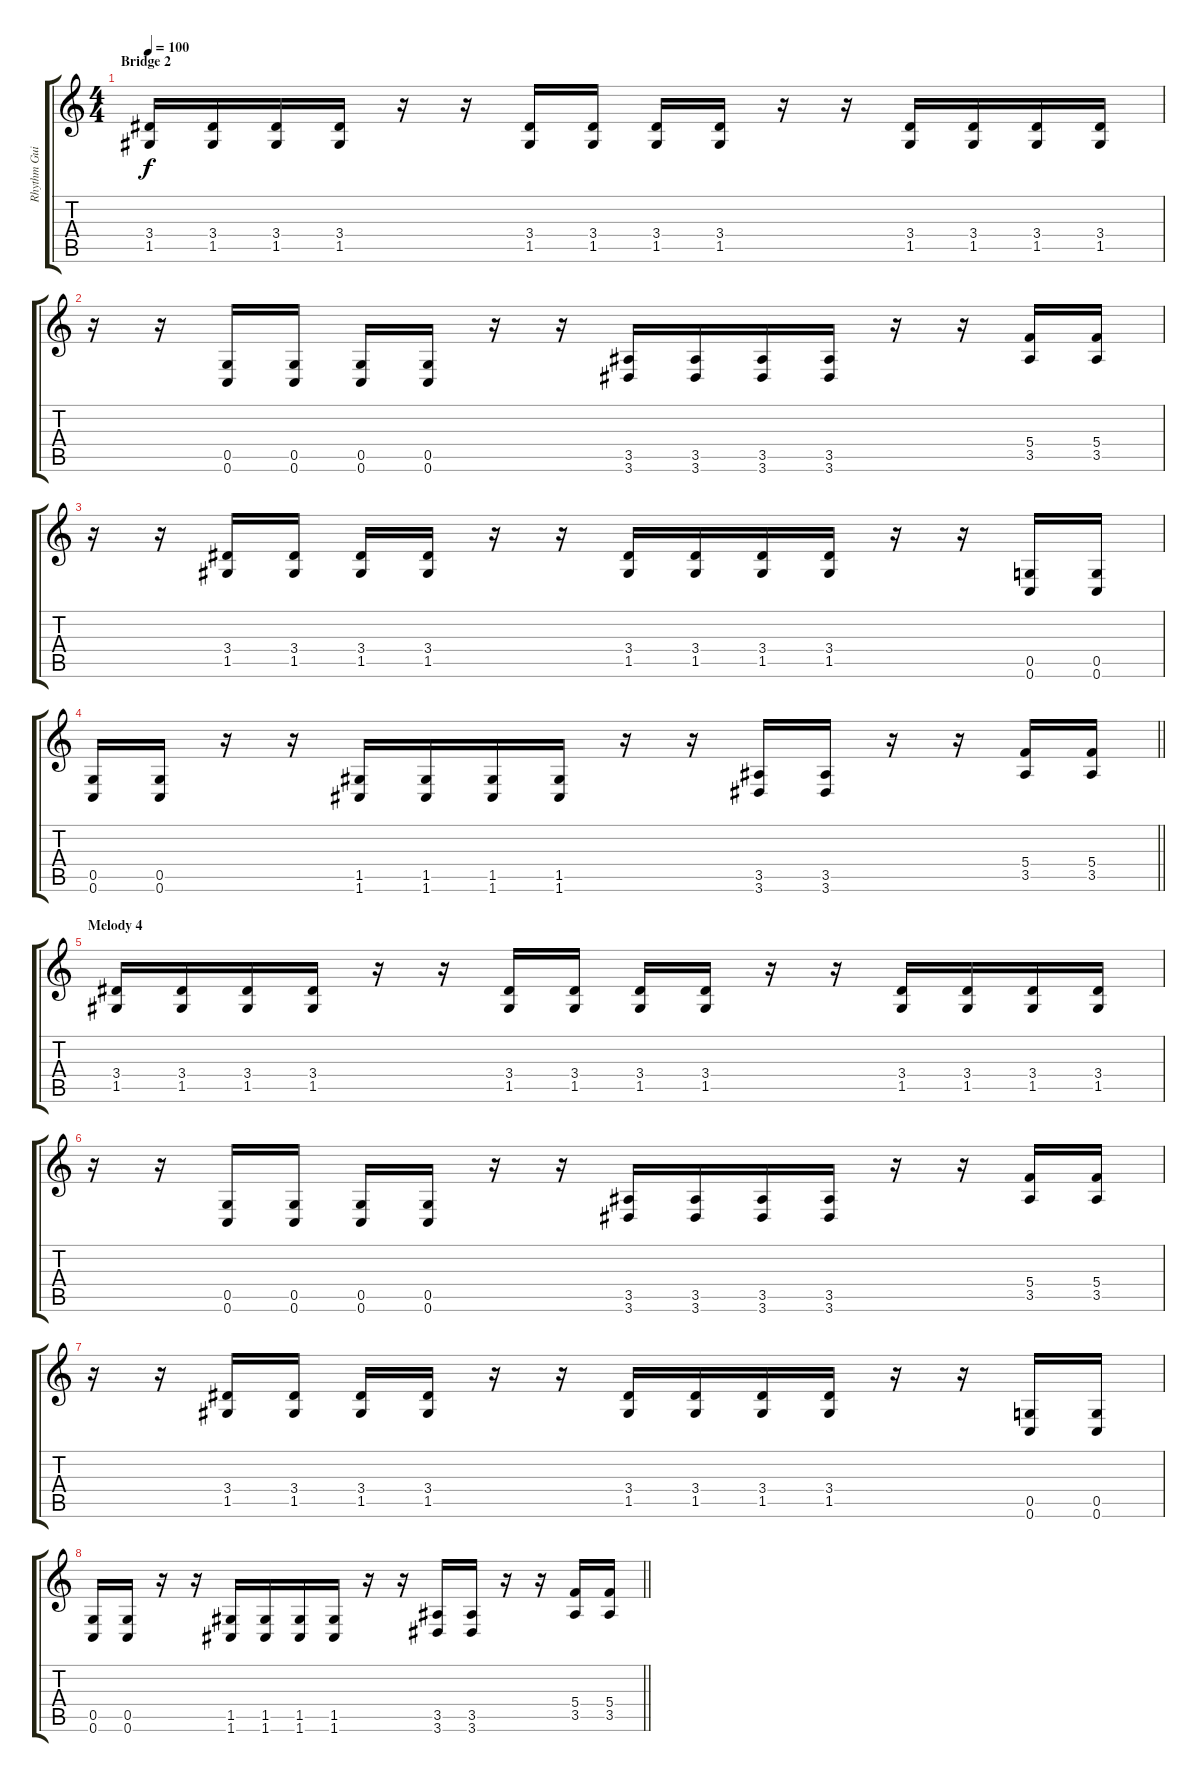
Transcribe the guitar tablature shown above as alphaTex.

\track ("Rhythm Guitar R/Roope" "Rhythm Gui") {instrument distortionguitar}
\staff {score tabs}
\tuning (D4 A3 F3 C3 G2 C2) {hide}
\ts (4 4)
\section ("" "Bridge 2")
\tempo 100
\clef g2
\ks c
(3.4 1.5).16{dy f} (3.4 1.5).16 (3.4 1.5).16 (3.4 1.5).16 r.16 r.16 (3.4 1.5).16 (3.4 1.5).16 (3.4 1.5).16 (3.4 1.5).16 r.16 r.16 (3.4 1.5).16 (3.4 1.5).16 (3.4 1.5).16 (3.4 1.5).16 |
r.16 r.16 (0.5 0.6).16 (0.5 0.6).16 (0.5 0.6).16 (0.5 0.6).16 r.16 r.16 (3.5 3.6).16 (3.5 3.6).16 (3.5 3.6).16 (3.5 3.6).16 r.16 r.16 (5.4 3.5).16 (5.4 3.5).16 |
r.16 r.16 (3.4 1.5).16 (3.4 1.5).16 (3.4 1.5).16 (3.4 1.5).16 r.16 r.16 (3.4 1.5).16 (3.4 1.5).16 (3.4 1.5).16 (3.4 1.5).16 r.16 r.16 (0.5 0.6).16 (0.5 0.6).16 |
\barLineRight lightlight
(0.5 0.6).16 (0.5 0.6).16 r.16 r.16 (1.5 1.6).16 (1.5 1.6).16 (1.5 1.6).16 (1.5 1.6).16 r.16 r.16 (3.5 3.6).16 (3.5 3.6).16 r.16 r.16 (5.4 3.5).16 (5.4 3.5).16 |
\section ("" "Melody 4")
(3.4 1.5).16 (3.4 1.5).16 (3.4 1.5).16 (3.4 1.5).16 r.16 r.16 (3.4 1.5).16 (3.4 1.5).16 (3.4 1.5).16 (3.4 1.5).16 r.16 r.16 (3.4 1.5).16 (3.4 1.5).16 (3.4 1.5).16 (3.4 1.5).16 |
r.16 r.16 (0.5 0.6).16 (0.5 0.6).16 (0.5 0.6).16 (0.5 0.6).16 r.16 r.16 (3.5 3.6).16 (3.5 3.6).16 (3.5 3.6).16 (3.5 3.6).16 r.16 r.16 (5.4 3.5).16 (5.4 3.5).16 |
r.16 r.16 (3.4 1.5).16 (3.4 1.5).16 (3.4 1.5).16 (3.4 1.5).16 r.16 r.16 (3.4 1.5).16 (3.4 1.5).16 (3.4 1.5).16 (3.4 1.5).16 r.16 r.16 (0.5 0.6).16 (0.5 0.6).16 |
\barLineRight lightlight
(0.5 0.6).16 (0.5 0.6).16 r.16 r.16 (1.5 1.6).16 (1.5 1.6).16 (1.5 1.6).16 (1.5 1.6).16 r.16 r.16 (3.5 3.6).16 (3.5 3.6).16 r.16 r.16 (5.4 3.5).16 (5.4 3.5).16
